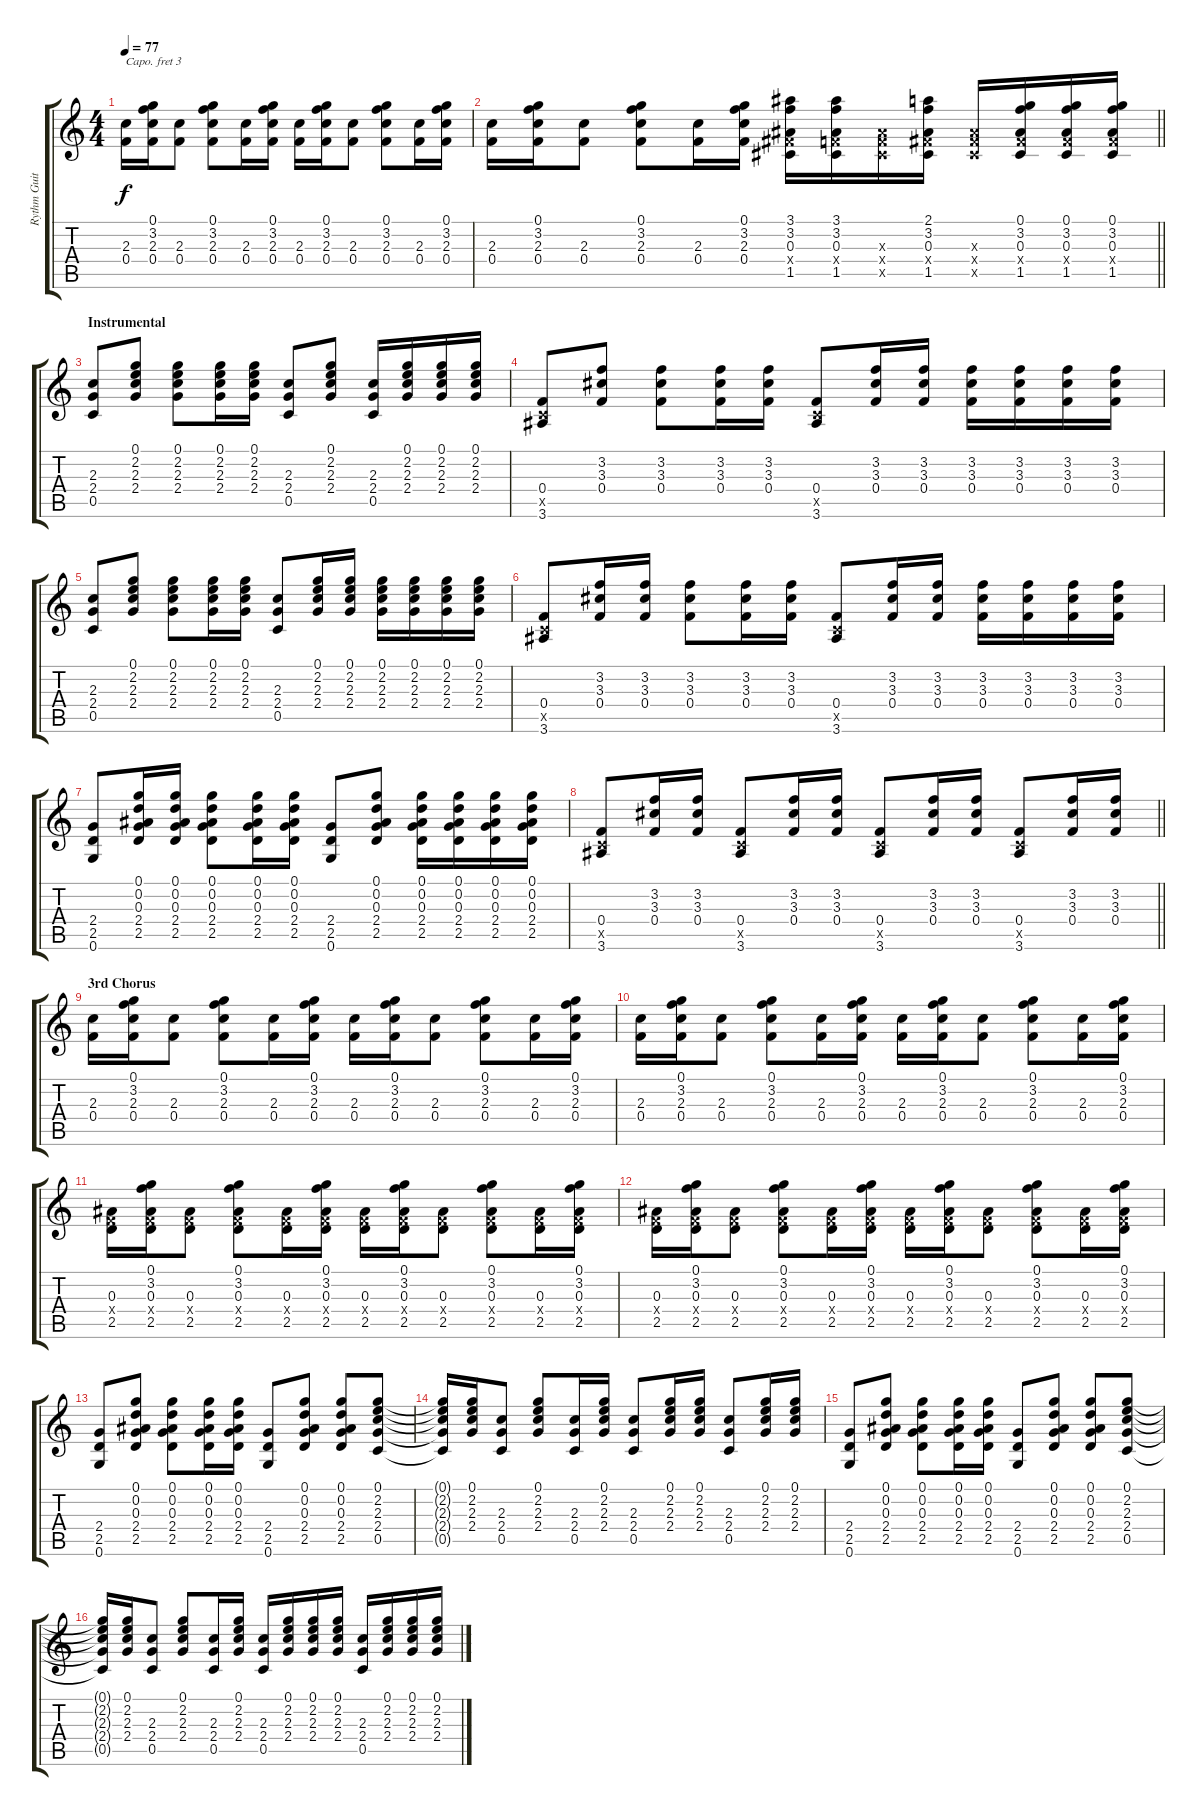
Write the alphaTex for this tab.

\track ("Rythm Guitar 2" "Rythm Guit") {instrument acousticguitarsteel}
\staff {score tabs}
\capo 3
\tuning (E4 B3 G3 D3 A2 E2) {hide}
\ts (4 4)
\tempo 77
\clef g2
\ks c
(2.3 0.4).16{dy f} (0.1 3.2 2.3 0.4).16 (2.3 0.4).8 (0.1 3.2 2.3 0.4).8 (2.3 0.4).16 (0.1 3.2 2.3 0.4).16 (2.3 0.4).16 (0.1 3.2 2.3 0.4).16 (2.3 0.4).8 (0.1 3.2 2.3 0.4).8 (2.3 0.4).16 (0.1 3.2 2.3 0.4).16 |
\barLineRight lightlight
(2.3 0.4).16 (0.1 3.2 2.3 0.4).16 (2.3 0.4).8 (0.1 3.2 2.3 0.4).8 (2.3 0.4).16 (0.1 3.2 2.3 0.4).16 (3.1 3.2 0.3 1.4{x} 1.5).16 (3.1 3.2 0.3 0.4{x} 1.5).16 (0.3{x} 0.4{x} 1.5{x}).16 (2.1 3.2 0.3 1.4{x} 1.5).16 (0.3{x} 1.4{x} 1.5{x}).16 (0.1 3.2 0.3 1.4{x} 1.5).16 (0.1 3.2 0.3 1.4{x} 1.5).16 (0.1 3.2 0.3 1.4{x} 1.5).16 |
\section ("" "Instrumental")
(2.3 2.4 0.5).8 (0.1 2.2 2.3 2.4).8 (0.1 2.2 2.3 2.4).8 (0.1 2.2 2.3 2.4).16 (0.1 2.2 2.3 2.4).16 (2.3 2.4 0.5).8 (0.1 2.2 2.3 2.4).8 (2.3 2.4 0.5).16 (0.1 2.2 2.3 2.4).16 (0.1 2.2 2.3 2.4).16 (0.1 2.2 2.3 2.4).16 |
(0.4 0.5{x} 3.6).8 (3.2 3.3 0.4).8 (3.2 3.3 0.4).8 (3.2 3.3 0.4).16 (3.2 3.3 0.4).16 (0.4 0.5{x} 3.6).8 (3.2 3.3 0.4).16 (3.2 3.3 0.4).16 (3.2 3.3 0.4).16 (3.2 3.3 0.4).16 (3.2 3.3 0.4).16 (3.2 3.3 0.4).16 |
(2.3 2.4 0.5).8 (0.1 2.2 2.3 2.4).8 (0.1 2.2 2.3 2.4).8 (0.1 2.2 2.3 2.4).16 (0.1 2.2 2.3 2.4).16 (2.3 2.4 0.5).8 (0.1 2.2 2.3 2.4).16 (0.1 2.2 2.3 2.4).16 (0.1 2.2 2.3 2.4).16 (0.1 2.2 2.3 2.4).16 (0.1 2.2 2.3 2.4).16 (0.1 2.2 2.3 2.4).16 |
(0.4 0.5{x} 3.6).8 (3.2 3.3 0.4).16 (3.2 3.3 0.4).16 (3.2 3.3 0.4).8 (3.2 3.3 0.4).16 (3.2 3.3 0.4).16 (0.4 0.5{x} 3.6).8 (3.2 3.3 0.4).16 (3.2 3.3 0.4).16 (3.2 3.3 0.4).16 (3.2 3.3 0.4).16 (3.2 3.3 0.4).16 (3.2 3.3 0.4).16 |
(2.4 2.5 0.6).8 (0.1 0.2 0.3 2.4 2.5).16 (0.1 0.2 0.3 2.4 2.5).16 (0.1 0.2 0.3 2.4 2.5).8 (0.1 0.2 0.3 2.4 2.5).16 (0.1 0.2 0.3 2.4 2.5).16 (2.4 2.5 0.6).8 (0.1 0.2 0.3 2.4 2.5).8 (0.1 0.2 0.3 2.4 2.5).16 (0.1 0.2 0.3 2.4 2.5).16 (0.1 0.2 0.3 2.4 2.5).16 (0.1 0.2 0.3 2.4 2.5).16 |
\barLineRight lightlight
(0.4 0.5{x} 3.6).8 (3.2 3.3 0.4).16 (3.2 3.3 0.4).16 (0.4 0.5{x} 3.6).8 (3.2 3.3 0.4).16 (3.2 3.3 0.4).16 (0.4 0.5{x} 3.6).8 (3.2 3.3 0.4).16 (3.2 3.3 0.4).16 (0.4 0.5{x} 3.6).8 (3.2 3.3 0.4).16 (3.2 3.3 0.4).16 |
\section ("" "3rd Chorus")
(2.3 0.4).16 (0.1 3.2 2.3 0.4).16 (2.3 0.4).8 (0.1 3.2 2.3 0.4).8 (2.3 0.4).16 (0.1 3.2 2.3 0.4).16 (2.3 0.4).16 (0.1 3.2 2.3 0.4).16 (2.3 0.4).8 (0.1 3.2 2.3 0.4).8 (2.3 0.4).16 (0.1 3.2 2.3 0.4).16 |
(2.3 0.4).16 (0.1 3.2 2.3 0.4).16 (2.3 0.4).8 (0.1 3.2 2.3 0.4).8 (2.3 0.4).16 (0.1 3.2 2.3 0.4).16 (2.3 0.4).16 (0.1 3.2 2.3 0.4).16 (2.3 0.4).8 (0.1 3.2 2.3 0.4).8 (2.3 0.4).16 (0.1 3.2 2.3 0.4).16 |
(0.3 0.4{x} 2.5).16 (0.1 3.2 0.3 0.4{x} 2.5).16 (0.3 0.4{x} 2.5).8 (0.1 3.2 0.3 0.4{x} 2.5).8 (0.3 0.4{x} 2.5).16 (0.1 3.2 0.3 0.4{x} 2.5).16 (0.3 0.4{x} 2.5).16 (0.1 3.2 0.3 0.4{x} 2.5).16 (0.3 0.4{x} 2.5).8 (0.1 3.2 0.3 0.4{x} 2.5).8 (0.3 0.4{x} 2.5).16 (0.1 3.2 0.3 0.4{x} 2.5).16 |
(0.3 0.4{x} 2.5).16 (0.1 3.2 0.3 0.4{x} 2.5).16 (0.3 0.4{x} 2.5).8 (0.1 3.2 0.3 0.4{x} 2.5).8 (0.3 0.4{x} 2.5).16 (0.1 3.2 0.3 0.4{x} 2.5).16 (0.3 0.4{x} 2.5).16 (0.1 3.2 0.3 0.4{x} 2.5).16 (0.3 0.4{x} 2.5).8 (0.1 3.2 0.3 0.4{x} 2.5).8 (0.3 0.4{x} 2.5).16 (0.1 3.2 0.3 0.4{x} 2.5).16 |
(2.4 2.5 0.6).8 (0.1 0.2 0.3 2.4 2.5).8 (0.1 0.2 0.3 2.4 2.5).8 (0.1 0.2 0.3 2.4 2.5).16 (0.1 0.2 0.3 2.4 2.5).16 (2.4 2.5 0.6).8 (0.1 0.2 0.3 2.4 2.5).8 (0.1 0.2 0.3 2.4 2.5).8 (0.1 2.2 2.3 2.4 0.5).8 |
(0.1{t} 2.2{t} 2.3{t} 2.4{t} 0.5{t}).16 (0.1 2.2 2.3 2.4).16 (2.3 2.4 0.5).8 (0.1 2.2 2.3 2.4).8 (2.3 2.4 0.5).16 (0.1 2.2 2.3 2.4).16 (2.3 2.4 0.5).8 (0.1 2.2 2.3 2.4).16 (0.1 2.2 2.3 2.4).16 (2.3 2.4 0.5).8 (0.1 2.2 2.3 2.4).16 (0.1 2.2 2.3 2.4).16 |
(2.4 2.5 0.6).8 (0.1 0.2 0.3 2.4 2.5).8 (0.1 0.2 0.3 2.4 2.5).8 (0.1 0.2 0.3 2.4 2.5).16 (0.1 0.2 0.3 2.4 2.5).16 (2.4 2.5 0.6).8 (0.1 0.2 0.3 2.4 2.5).8 (0.1 0.2 0.3 2.4 2.5).8 (0.1 2.2 2.3 2.4 0.5).8 |
(0.1{t} 2.2{t} 2.3{t} 2.4{t} 0.5{t}).16 (0.1 2.2 2.3 2.4).16 (2.3 2.4 0.5).8 (0.1 2.2 2.3 2.4).8 (2.3 2.4 0.5).16 (0.1 2.2 2.3 2.4).16 (2.3 2.4 0.5).16 (0.1 2.2 2.3 2.4).16 (0.1 2.2 2.3 2.4).16 (0.1 2.2 2.3 2.4).16 (2.3 2.4 0.5).16 (0.1 2.2 2.3 2.4).16 (0.1 2.2 2.3 2.4).16 (0.1 2.2 2.3 2.4).16
